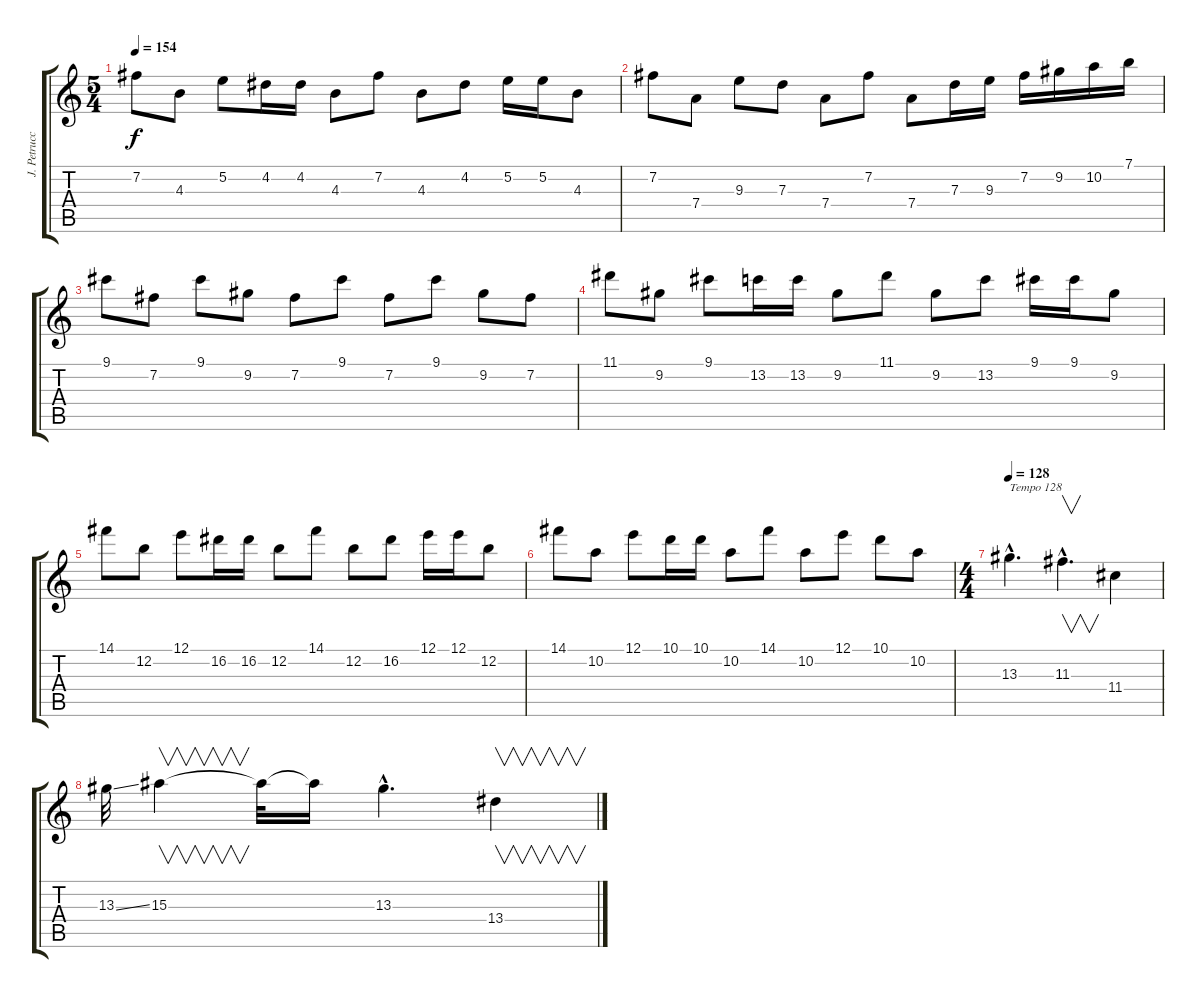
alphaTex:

\track ("J. Petrucci" "J. Petrucc") {instrument overdrivenguitar}
\staff {score tabs}
\tuning (E4 B3 G3 D3 A2 E2) {hide}
\ts (5 4)
\tempo 154
\clef g2
\ks c
7.2.8{dy f} 4.3.8 5.2.8 4.2.16 4.2.16 4.3.8 7.2.8 4.3.8 4.2.8 5.2.16 5.2.16 4.3.8 |
7.2.8 7.4.8 9.3.8 7.3.8 7.4.8 7.2.8 7.4.8 7.3.16 9.3.16 7.2.16 9.2.16 10.2.16 7.1.16 |
9.1.8 7.2.8 9.1.8 9.2.8 7.2.8 9.1.8 7.2.8 9.1.8 9.2.8 7.2.8 |
11.1.8 9.2.8 9.1.8 13.2.16 13.2.16 9.2.8 11.1.8 9.2.8 13.2.8 9.1.16 9.1.16 9.2.8 |
14.1.8 12.2.8 12.1.8 16.2.16 16.2.16 12.2.8 14.1.8 12.2.8 16.2.8 12.1.16 12.1.16 12.2.8 |
14.1.8 10.2.8 12.1.8 10.1.16 10.1.16 10.2.8 14.1.8 10.2.8 12.1.8 10.1.8 10.2.8 |
\ts (4 4)
\tempo 128
13.3{hac}.4{d txt "Tempo 128"} 11.3{hac}.4{v d} 11.4.4 |
13.3{ss}.32 15.3.4{v} 15.3{t}.32 15.3{t}.16 13.3{hac}.4{d} 13.4.4{v}
